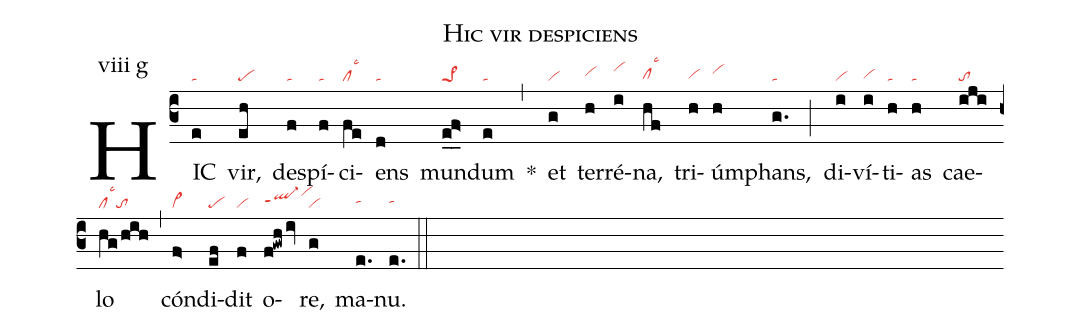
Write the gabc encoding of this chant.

name: Hic vir despiciens;
annotation: viii g;
mode: 8;
nabc-lines: 1;
%%
(c3)
HIC(e|ta) vir,(eh|pe) de(f|ta)spí(f|ta)ci(fe|cllsc3)ens(d|ta) mun(e_0f>_0|pe>1)dum(e|ta) *(,)
et(g|vi) ter(h|vihh)ré(i|vihj)na,(hf|clhglsc3) tri(h|vihg)úm(h|vihi)phans,(g.|ta) (;)
di(i|vi)ví(i|vihg)ti(h|ta)as(h|ta) cae(iji|to)lo(hg/hih|cllsc3to) (,)
cón(f>|vi>)di(ef|pe)dit(f|vi) o(f!gwh/iv|ql-hhppt1vihk)re,(g|vi) ma(e.|tahh)nu.(e.|tahh) (::)
